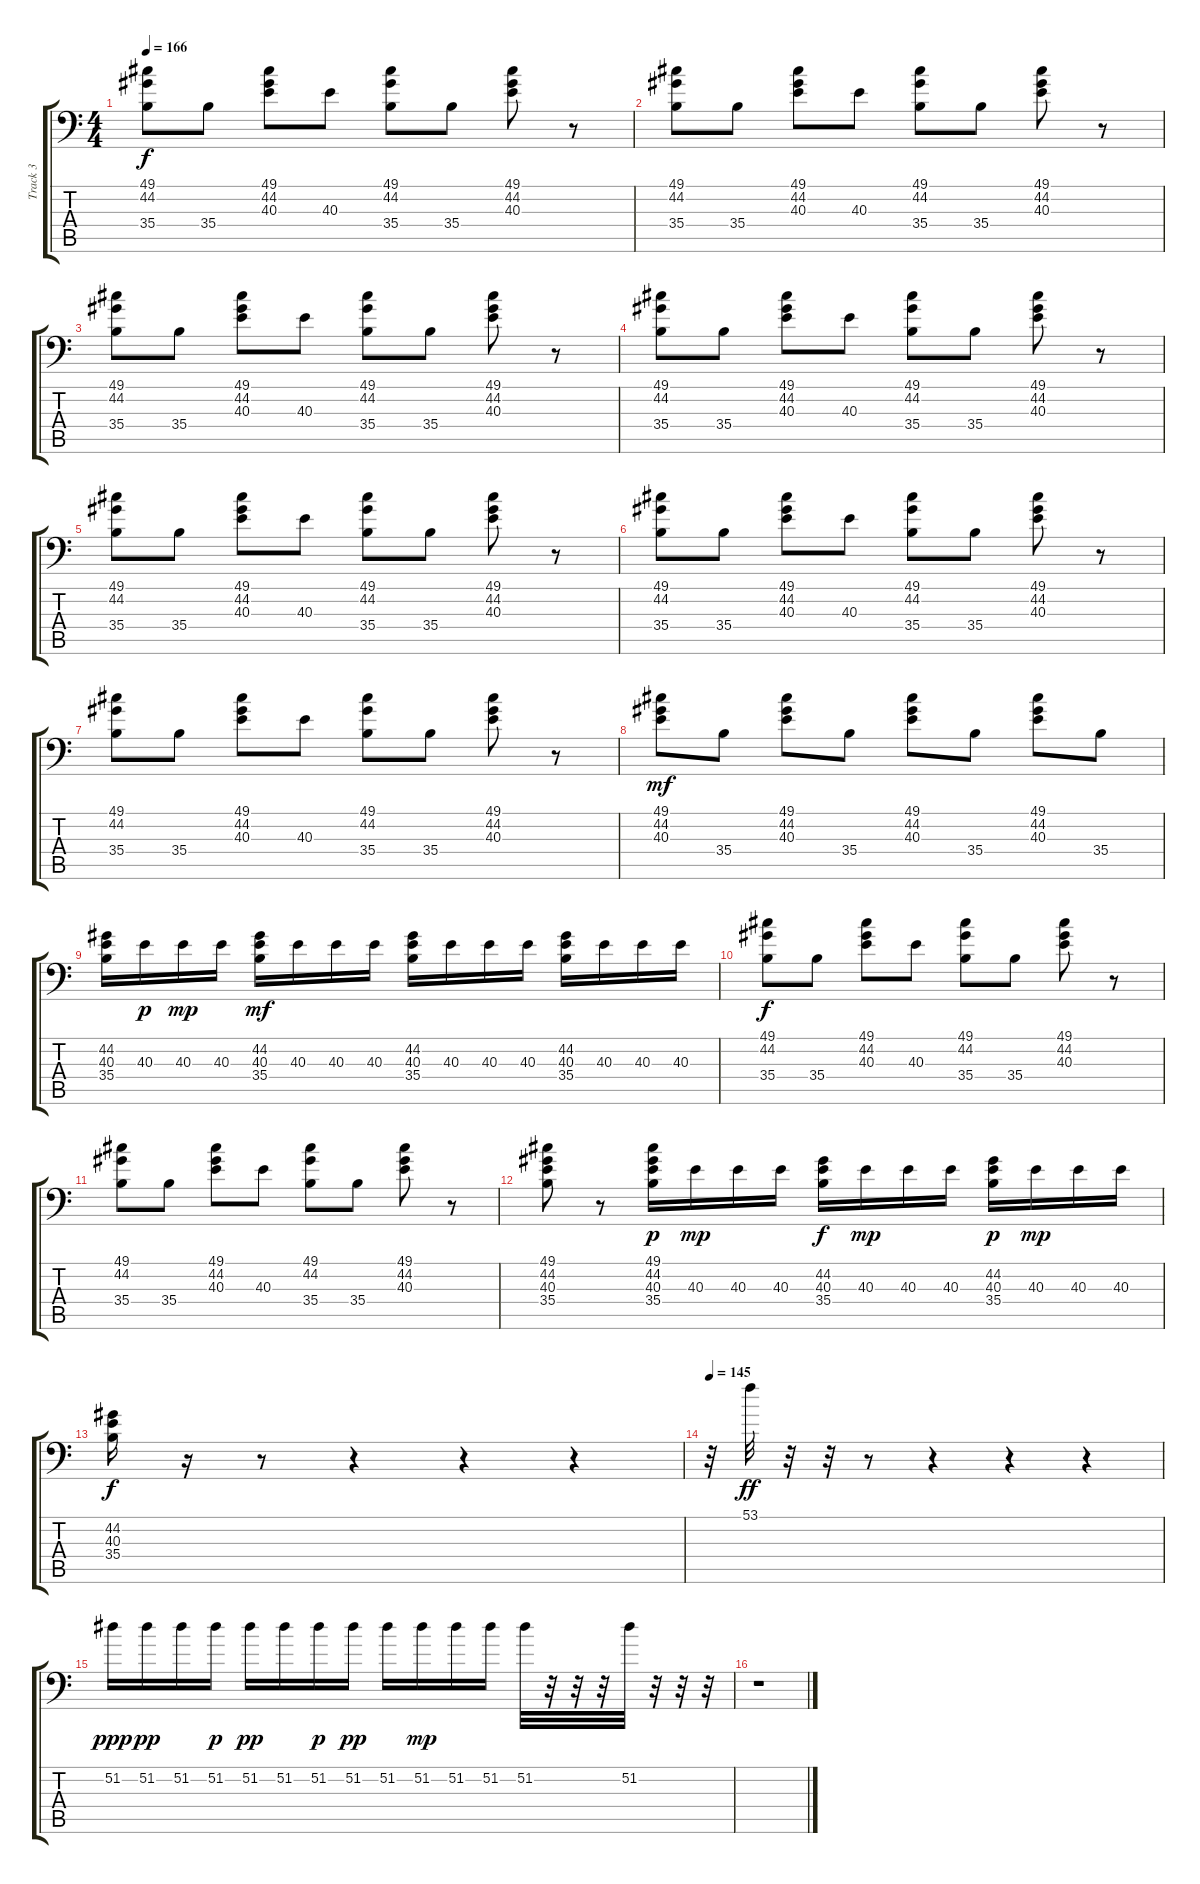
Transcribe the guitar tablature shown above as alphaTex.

\track ("Track 3" "Track 3") {instrument acousticgrandpiano}
\staff {score tabs}
\tuning (C-1 C-1 C-1 C-1 C-1 C-1) {hide}
\ts (4 4)
\tempo 166
\clef f4
\ks c
(49.1 44.2 35.4).8{dy f} 35.4.8 (49.1 44.2 40.3).8 40.3.8 (49.1 44.2 35.4).8 35.4.8 (49.1 44.2 40.3).8 r.8 |
(49.1 44.2 35.4).8 35.4.8 (49.1 44.2 40.3).8 40.3.8 (49.1 44.2 35.4).8 35.4.8 (49.1 44.2 40.3).8 r.8 |
(49.1 44.2 35.4).8 35.4.8 (49.1 44.2 40.3).8 40.3.8 (49.1 44.2 35.4).8 35.4.8 (49.1 44.2 40.3).8 r.8 |
(49.1 44.2 35.4).8 35.4.8 (49.1 44.2 40.3).8 40.3.8 (49.1 44.2 35.4).8 35.4.8 (49.1 44.2 40.3).8 r.8 |
(49.1 44.2 35.4).8 35.4.8 (49.1 44.2 40.3).8 40.3.8 (49.1 44.2 35.4).8 35.4.8 (49.1 44.2 40.3).8 r.8 |
(49.1 44.2 35.4).8 35.4.8 (49.1 44.2 40.3).8 40.3.8 (49.1 44.2 35.4).8 35.4.8 (49.1 44.2 40.3).8 r.8 |
(49.1 44.2 35.4).8 35.4.8 (49.1 44.2 40.3).8 40.3.8 (49.1 44.2 35.4).8 35.4.8 (49.1 44.2 40.3).8 r.8 |
(49.1 44.2 40.3).8{dy mf} 35.4.8 (49.1 44.2 40.3).8 35.4.8 (49.1 44.2 40.3).8 35.4.8 (49.1 44.2 40.3).8 35.4.8 |
(44.2 40.3 35.4).16 40.3.16{dy p} 40.3.16{dy mp} 40.3.16 (44.2 40.3 35.4).16{dy mf} 40.3.16 40.3.16 40.3.16 (44.2 40.3 35.4).16 40.3.16 40.3.16 40.3.16 (44.2 40.3 35.4).16 40.3.16 40.3.16 40.3.16 |
(49.1 44.2 35.4).8{dy f} 35.4.8 (49.1 44.2 40.3).8 40.3.8 (49.1 44.2 35.4).8 35.4.8 (49.1 44.2 40.3).8 r.8 |
(49.1 44.2 35.4).8 35.4.8 (49.1 44.2 40.3).8 40.3.8 (49.1 44.2 35.4).8 35.4.8 (49.1 44.2 40.3).8 r.8 |
(49.1 44.2 40.3 35.4).8 r.8 (49.1 44.2 40.3 35.4).16{dy p} 40.3.16{dy mp} 40.3.16 40.3.16 (44.2 40.3 35.4).16{dy f} 40.3.16{dy mp} 40.3.16 40.3.16 (44.2 40.3 35.4).16{dy p} 40.3.16{dy mp} 40.3.16 40.3.16 |
(44.2 40.3 35.4).16{dy f} r.16 r.8 r.4 r.4 r.4 |
\tempo 145
r.32 53.1.32{dy ff} r.32 r.32 r.8 r.4 r.4 r.4 |
51.2.16{dy ppp} 51.2.16{dy pp} 51.2.16 51.2.16{dy p} 51.2.16{dy pp} 51.2.16 51.2.16{dy p} 51.2.16{dy pp} 51.2.16 51.2.16{dy mp} 51.2.16 51.2.16 51.2.32 r.32 r.32 r.32 51.2.32 r.32 r.32 r.32 |
r.1
